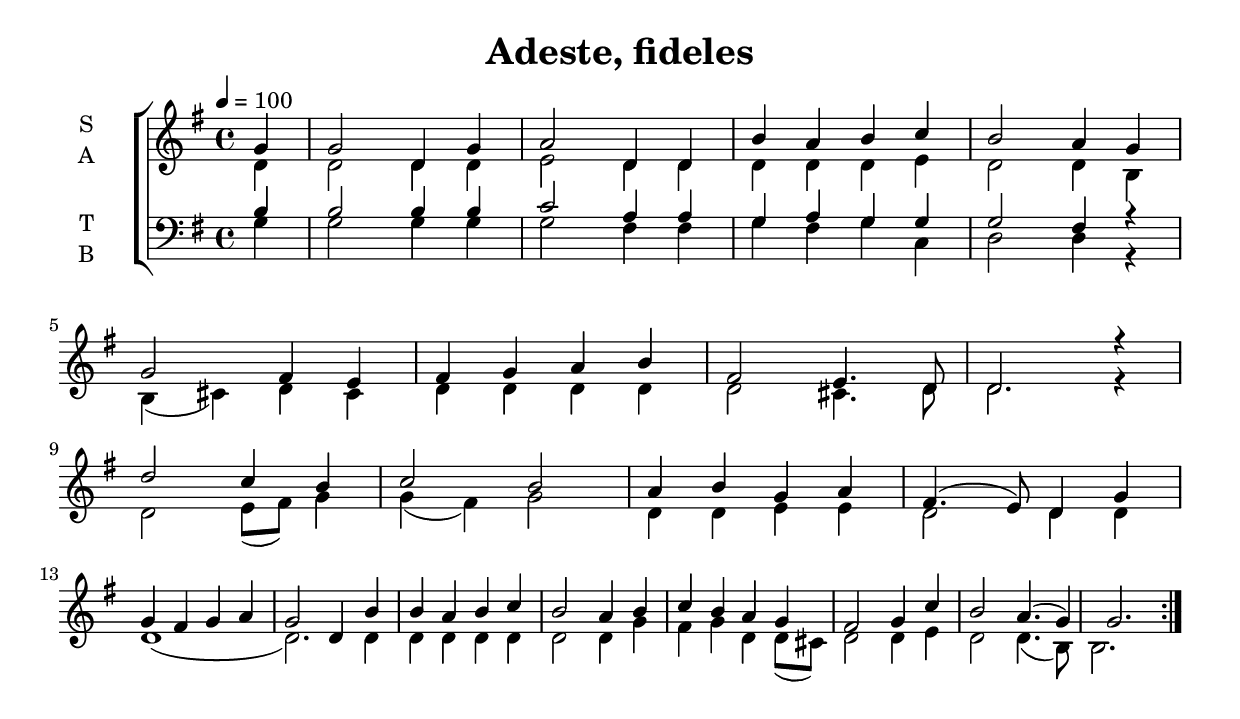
\version "2.18.2"

\header {
  title = "Adeste, fideles"
}

global = {
  \time 4/4
  \partial 4
  \key g \major
  \tempo 4=100
}

soprano = \relative c'' {
  \global
  g4 
  g2 d4 g4 
  a2 d,4 d4 
  b'4 a4 b4 c4
  b2 a4 g4 \break
  
  g2 fis4 e4
  fis g a b
  fis2 e4. d8 
  d2. r4 \break
  
  d'2 c4 b
  c2 b2
  a4 b g a 
  fis4. (e8) d4 g4 \break
  
  g4 fis g a
  g2 d4 b'
  b a b c
  b2 a4 b
  c b a g
  fis2 g4 c
  b2 a4. (g4)
  g2. \bar ":|."
}

alto = \relative c' {
  \global
  d4
  d2 d4 d 
  e2 d4 d
  d4 d d e
  d2 d4 b4 \break
  b (cis) d cis
  d d d d
  d2 cis4. d8
  d2. r4 \break
  d2 e8 (fis8) g4
  g (fis) g2
  d4 d e e
  d2 d4 d4 \break
  d1
  (d2.) d4
  d d d d
  d2 d4 g
  fis g d d8 (cis)
  d2 d4 e
  d2 d4. (b8)
  b2. \bar ""
}

tenor = \relative c' {
  \global
  b4
  b2 b4 b
  c2 a4 a4
  g4 a g g
  g2 fis4 r4
}

bass = \relative c {
  \global
  g'4
  g2 g4 g
  g2 fis4 fis
  g4 fis g c,
  d2 d4 r4
}

verseOne = \lyricmode {
  \set stanza = "1."
  hi
  
}

verseTwo = \lyricmode {
  \set stanza = "2."
  ha
  
}

verseThree = \lyricmode {
  \set stanza = "3."
  ho
  
}



\score {
  \new ChoirStaff <<
    \new Staff \with {
      midiInstrument = "violin"
      instrumentName = \markup \center-column { S A }
    } <<
      \new Voice = "soprano" { \voiceOne \soprano }
      \new Voice = "alto" { \voiceTwo \alto }
    >>

    \new Staff \with {
      midiInstrument = "bright acoustic"
      instrumentName = \markup \center-column { T B }
    } <<
      \clef bass
      \new Voice = "tenor" { \voiceOne \tenor }
      \new Voice = "bass" { \voiceTwo \bass }
    >>
  >>
  \layout { }
  \midi { }
}
